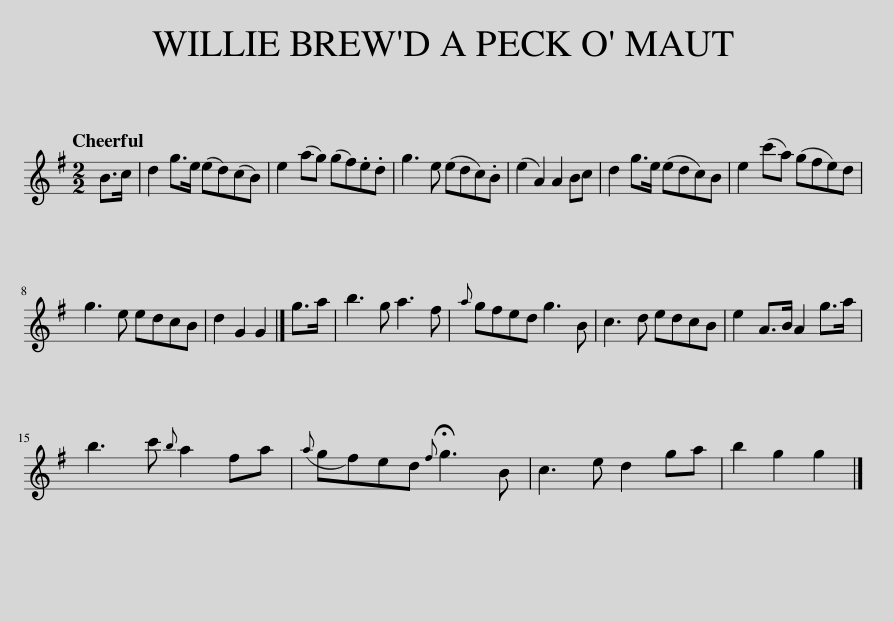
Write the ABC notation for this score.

X:1
L:1/8
Q:1/4=120
M:2/2
I:linebreak $
K:G
V:1 treble
V:1
 B>c | d2 g>e (ed)(cB) | e2 (ag) (gf).e.d | g3 e (edc).B | (e2 A2) A2 Bc | %5
 d2 g>e (edc)B | e2 (c'a) (gfe)d |$ g3 e edcB | d2 G2 G2 |] g>a | %10
 b3 g a3 f |{a} gfed g3 B | c3 d edcB | e2 A>B A2 g>a |$ b3 c'{b} a2 fa | %15
({a} gf)ed{!fermata!f} !fermata!g3 B | c3 e d2 ga | b2 g2 g2 |] %18
